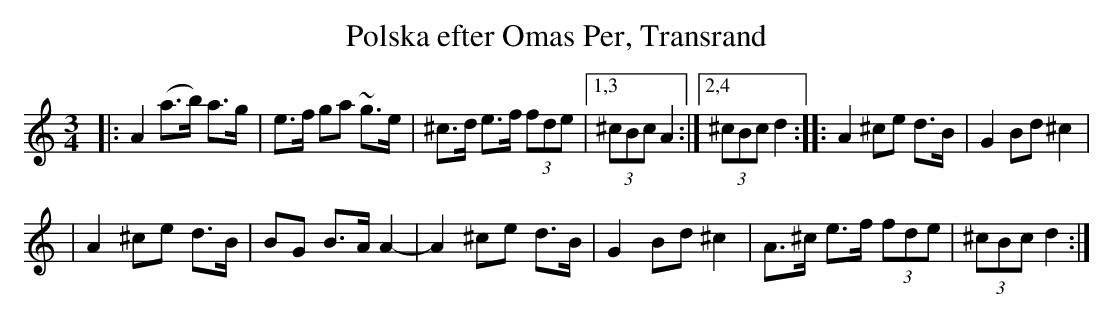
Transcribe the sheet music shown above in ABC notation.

X:1
T: Polska efter Omas Per, Transrand
M: 3/4
L: 1/8
K: DDor
|: A2 (a>b) a>g | e>f ga ~g>e \
| ^c>d e>f (3fde |1,3 (3^cBc A2 :|2,4 (3^cBc d2 :| \
|: A2 ^ce d>B | G2 Bd ^c2 |
| A2 ^ce d>B | BG B>A A2- \
|  A2 ^ce d>B | G2 Bd ^c2 | A>^c e>f (3fde | (3^cBc d2 :|
